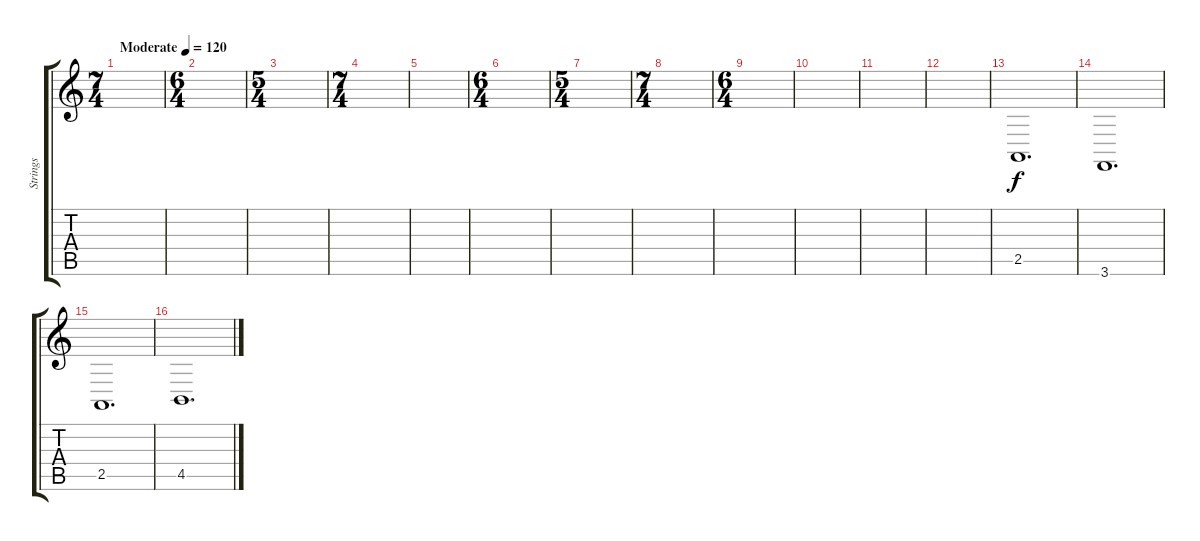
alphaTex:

\track ("Strings" "Strings") {instrument cello}
\staff {score tabs}
\tuning (D4 A3 F3 C3 G2 D2) {hide}
\ts (7 4)
\tempo (120 "Moderate")
\clef g2
\ks c
|
\ts (6 4)
|
\ts (5 4)
|
\ts (7 4)
|
|
\ts (6 4)
|
\ts (5 4)
|
\ts (7 4)
|
\ts (6 4)
|
|
|
|
2.5.1{d} |
3.6.1{d} |
2.5.1{d} |
4.5.1{d}
